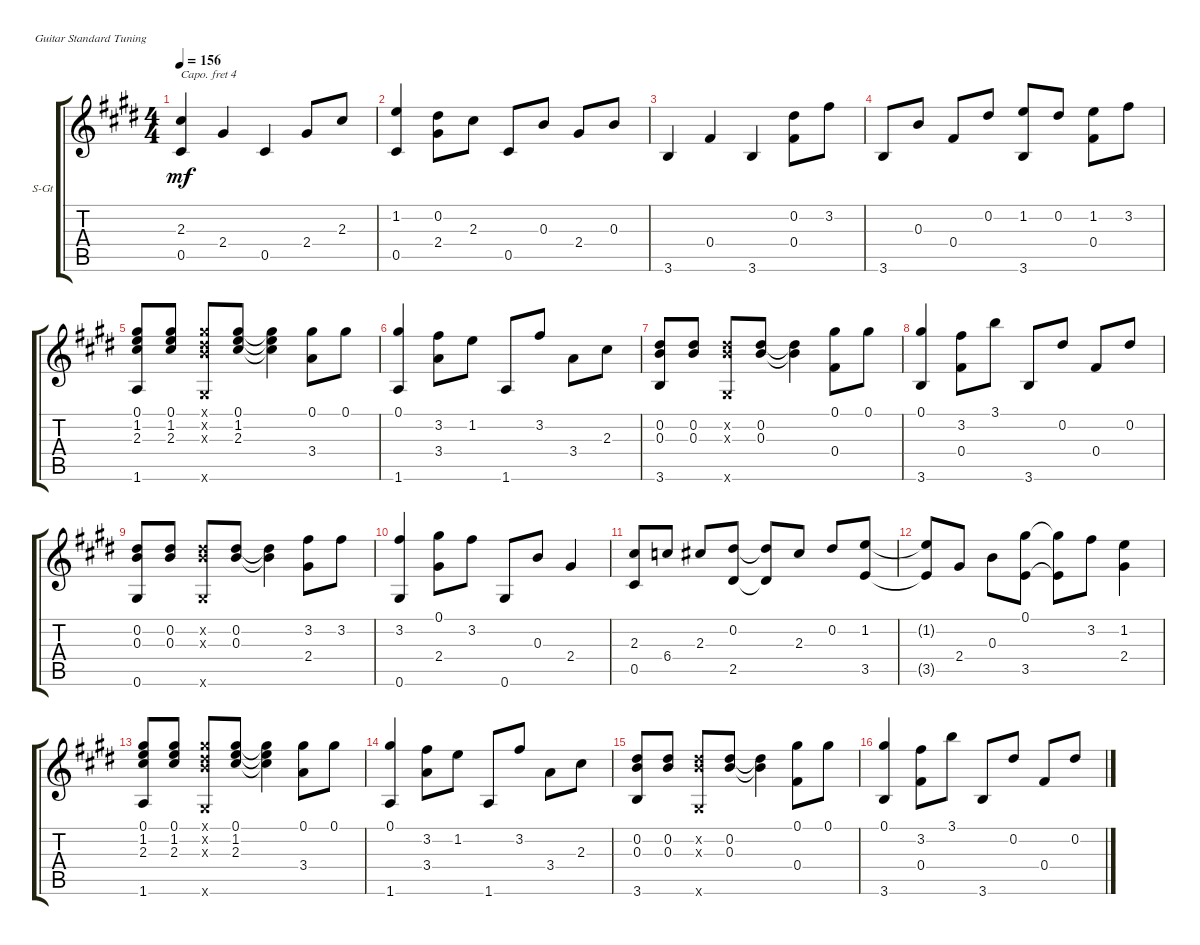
\defaultSystemsLayout 4
\bracketExtendMode groupsimilarinstruments
\firstSystemTrackNameOrientation horizontal
\otherSystemsTrackNameOrientation horizontal
\track ("Steel Guitar" "S-Gt") {instrument acousticguitarsteel}
\staff {score tabs}
\capo 4
\tuning (E4 B3 G3 D3 A2 E2)
\ts (4 4)
\tempo 156
\clef g2
\ks c#minor
(2.3 0.5).4{dy mf} 2.4.4 0.5.4 2.4.8 2.3.8 |
(1.2 0.5).4 (0.2 2.4).8 2.3.8 0.5.8 0.3.8 2.4.8 0.3.8 |
3.6.4 0.4.4 3.6.4 (0.4 0.2).8 3.2.8 |
3.6.8 0.3.8 0.4.8 0.2.8 (1.2 3.6).8 0.2.8 (1.2 0.4).8 3.2.8 |
(1.2 2.3 0.1 1.6).8 (0.1 1.2 2.3).8 (0.3{x} 0.2{x} 0.1{x} 0.6{x}).8 (0.1 1.2 2.3).8 (0.1{t} 1.2{t} 2.3{t}).4 (0.1 3.4).8 0.1.8 |
(1.6 0.1).4 (3.2 3.4).8 1.2.8 1.6.8 3.2.8 3.4.8 2.3.8 |
(0.3 0.2 3.6).8 (0.2 0.3).8 (0.3{x} 0.2{x} 0.6{x}).8 (0.2 0.3).8 (0.2{t} 0.3{t}).4 (0.1 0.4).8 0.1.8 |
(0.1 3.6).4 (3.2 0.4).8 3.1.8 3.6.8 0.2.8 0.4.8 0.2.8 |
(0.2 0.3 0.6).8 (0.2 0.3).8 (0.3{x} 0.2{x} 0.6{x}).8 (0.2 0.3).8 (0.2{t} 0.3{t}).4 (3.2 2.4).8 3.2.8 |
(3.2 0.6).4 (0.1 2.4).8 3.2.8 0.6.8 0.3.8 2.4.4 |
(2.3 0.5).8 6.4.8 2.3.8 (0.2 2.5).8 (0.2{t} 2.5{t}).8 2.3.8 0.2.8 (1.2 3.5).8 |
(1.2{t} 3.5{t}).8 2.4.8 0.3.8 (0.1 3.5).8 (0.1{t} 3.5{t}).8 3.2.8 (1.2 2.4).4 |
(1.2 2.3 0.1 1.6).8 (0.1 1.2 2.3).8 (0.3{x} 0.2{x} 0.1{x} 0.6{x}).8 (0.1 1.2 2.3).8 (0.1{t} 1.2{t} 2.3{t}).4 (0.1 3.4).8 0.1.8 |
(1.6 0.1).4 (3.2 3.4).8 1.2.8 1.6.8 3.2.8 3.4.8 2.3.8 |
(0.3 0.2 3.6).8 (0.2 0.3).8 (0.3{x} 0.2{x} 0.6{x}).8 (0.2 0.3).8 (0.2{t} 0.3{t}).4 (0.1 0.4).8 0.1.8 |
(0.1 3.6).4 (3.2 0.4).8 3.1.8 3.6.8 0.2.8 0.4.8 0.2.8
